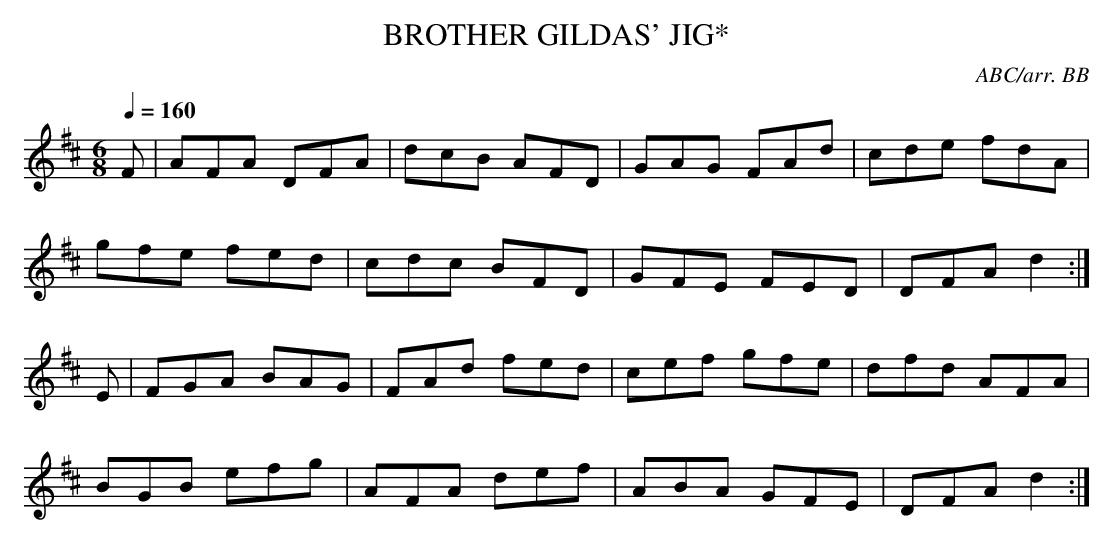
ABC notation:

X:1
T:BROTHER GILDAS' JIG*
C:ABC/arr. BB
Q:1/4=160
L:1/8
M:6/8
K:D
F|AFA DFA|dcB AFD|GAG FAd|cde fdA|
gfe fed|cdc BFD|GFE FED|DFA d2 :|
E|FGA BAG|FAd fed|cef gfe|dfd AFA|
BGB efg|AFA def|ABA GFE|DFA d2 :|
